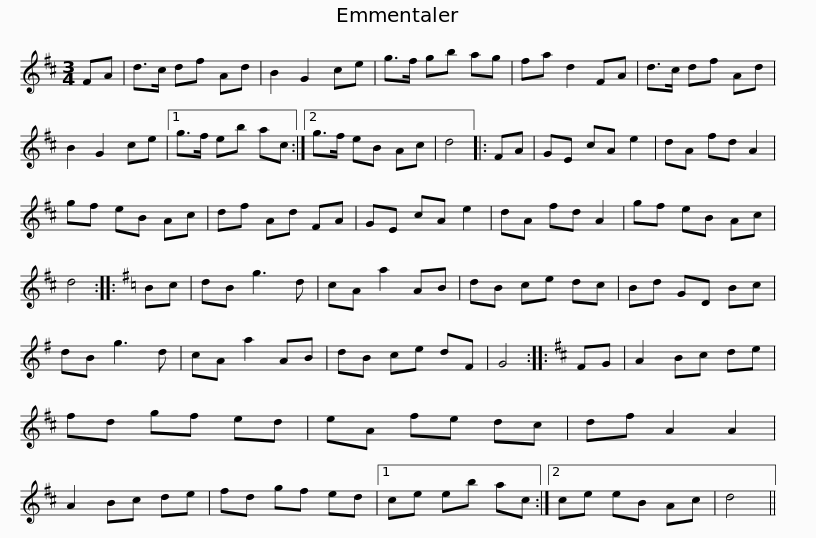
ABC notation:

X:1
L:1/8
M:3/4
I:linebreak $
K:D
V:1 treble
V:1
 FA | d>c df Ad | B2 G2 ce | g>f gb ag | fa d2 FA | %5
 d>c df Ad | B2 G2 ce |1 g>f eb ac :|2$ g>f eB Ac | d4 |: %10
 FA | GE cA e2 | dA fd A2 | gf eB Ac | df Ad FA | %15
 GE cA e2 | dA fd A2 |$ gf eB Ac | d4 ::[K:G] Bc | %20
 dB g3 d | cA a2 AB | dB ce dc | Bd GD Bc | dB g3 d | %25
 cA a2 AB |$ dB ce dF | G4 ::[K:D] FG | A2 Bc de | %30
 fd gf ed | eA fe dc | df A2 A2 | A2 Bc de | fd gf ed |1$ %35
 ce eb ac :|2 ce eB Ac | d4 || %38
